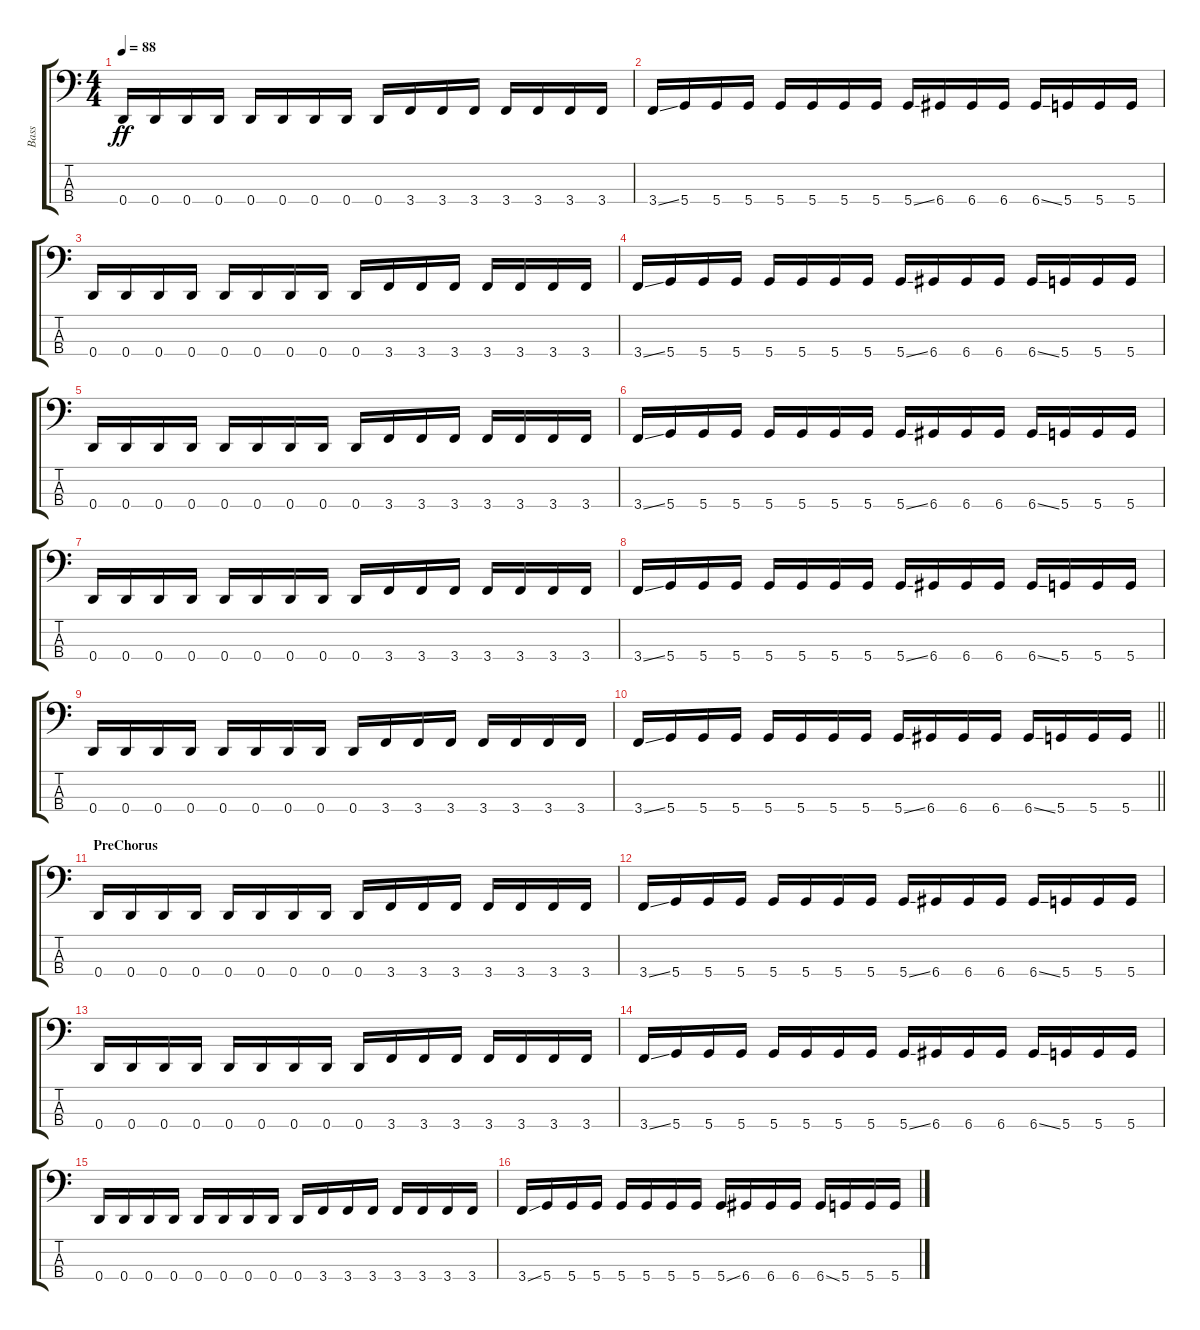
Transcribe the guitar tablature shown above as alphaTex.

\track ("Bass" "Bass") {instrument fretlessbass}
\staff {score tabs}
\tuning (G2 D2 A1 D1) {hide}
\ts (4 4)
\tempo 88
\clef f4
\ks c
0.4.16{dy ff} 0.4.16 0.4.16 0.4.16 0.4.16 0.4.16 0.4.16 0.4.16 0.4.16 3.4.16 3.4.16 3.4.16 3.4.16 3.4.16 3.4.16 3.4.16 |
3.4{ss}.16 5.4.16 5.4.16 5.4.16 5.4.16 5.4.16 5.4.16 5.4.16 5.4{ss}.16 6.4.16 6.4.16 6.4.16 6.4{ss}.16 5.4.16 5.4.16 5.4.16 |
0.4.16 0.4.16 0.4.16 0.4.16 0.4.16 0.4.16 0.4.16 0.4.16 0.4.16 3.4.16 3.4.16 3.4.16 3.4.16 3.4.16 3.4.16 3.4.16 |
3.4{ss}.16 5.4.16 5.4.16 5.4.16 5.4.16 5.4.16 5.4.16 5.4.16 5.4{ss}.16 6.4.16 6.4.16 6.4.16 6.4{ss}.16 5.4.16 5.4.16 5.4.16 |
0.4.16 0.4.16 0.4.16 0.4.16 0.4.16 0.4.16 0.4.16 0.4.16 0.4.16 3.4.16 3.4.16 3.4.16 3.4.16 3.4.16 3.4.16 3.4.16 |
3.4{ss}.16 5.4.16 5.4.16 5.4.16 5.4.16 5.4.16 5.4.16 5.4.16 5.4{ss}.16 6.4.16 6.4.16 6.4.16 6.4{ss}.16 5.4.16 5.4.16 5.4.16 |
0.4.16 0.4.16 0.4.16 0.4.16 0.4.16 0.4.16 0.4.16 0.4.16 0.4.16 3.4.16 3.4.16 3.4.16 3.4.16 3.4.16 3.4.16 3.4.16 |
3.4{ss}.16 5.4.16 5.4.16 5.4.16 5.4.16 5.4.16 5.4.16 5.4.16 5.4{ss}.16 6.4.16 6.4.16 6.4.16 6.4{ss}.16 5.4.16 5.4.16 5.4.16 |
0.4.16 0.4.16 0.4.16 0.4.16 0.4.16 0.4.16 0.4.16 0.4.16 0.4.16 3.4.16 3.4.16 3.4.16 3.4.16 3.4.16 3.4.16 3.4.16 |
\barLineRight lightlight
3.4{ss}.16 5.4.16 5.4.16 5.4.16 5.4.16 5.4.16 5.4.16 5.4.16 5.4{ss}.16 6.4.16 6.4.16 6.4.16 6.4{ss}.16 5.4.16 5.4.16 5.4.16 |
\section ("" "PreChorus")
0.4.16 0.4.16 0.4.16 0.4.16 0.4.16 0.4.16 0.4.16 0.4.16 0.4.16 3.4.16 3.4.16 3.4.16 3.4.16 3.4.16 3.4.16 3.4.16 |
3.4{ss}.16 5.4.16 5.4.16 5.4.16 5.4.16 5.4.16 5.4.16 5.4.16 5.4{ss}.16 6.4.16 6.4.16 6.4.16 6.4{ss}.16 5.4.16 5.4.16 5.4.16 |
0.4.16 0.4.16 0.4.16 0.4.16 0.4.16 0.4.16 0.4.16 0.4.16 0.4.16 3.4.16 3.4.16 3.4.16 3.4.16 3.4.16 3.4.16 3.4.16 |
3.4{ss}.16 5.4.16 5.4.16 5.4.16 5.4.16 5.4.16 5.4.16 5.4.16 5.4{ss}.16 6.4.16 6.4.16 6.4.16 6.4{ss}.16 5.4.16 5.4.16 5.4.16 |
0.4.16 0.4.16 0.4.16 0.4.16 0.4.16 0.4.16 0.4.16 0.4.16 0.4.16 3.4.16 3.4.16 3.4.16 3.4.16 3.4.16 3.4.16 3.4.16 |
3.4{ss}.16 5.4.16 5.4.16 5.4.16 5.4.16 5.4.16 5.4.16 5.4.16 5.4{ss}.16 6.4.16 6.4.16 6.4.16 6.4{ss}.16 5.4.16 5.4.16 5.4.16
